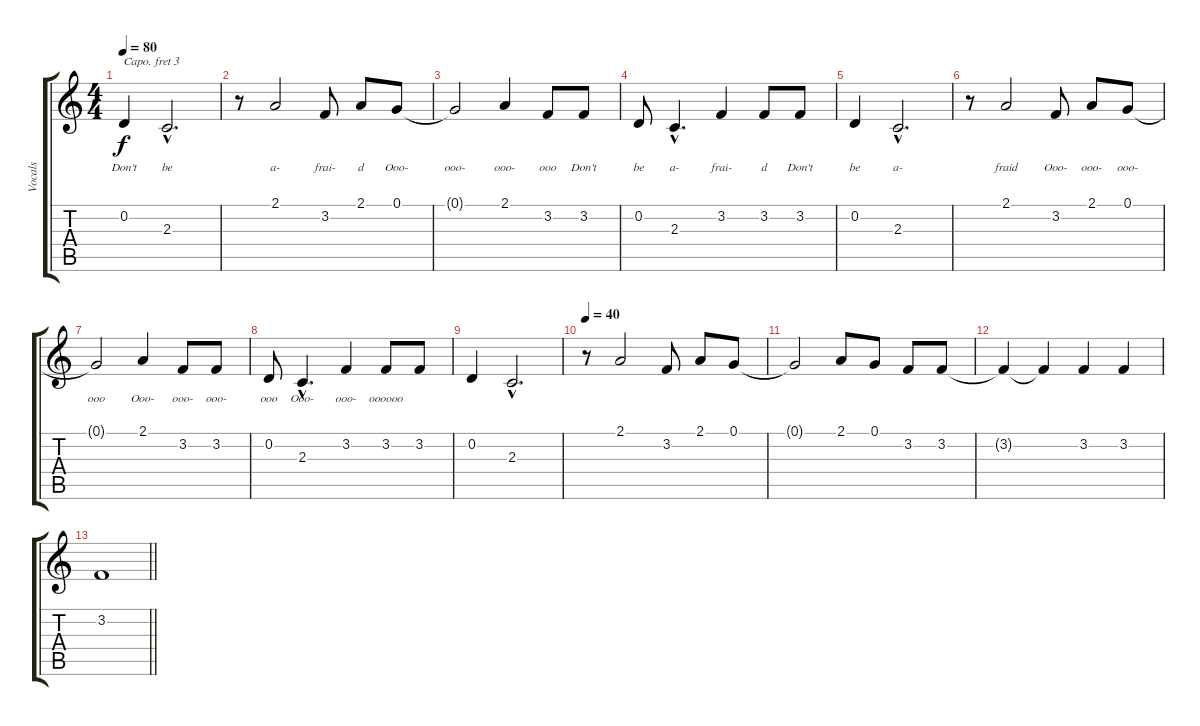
\track ("Vocals" "Vocals") {instrument harpsichord}
\staff {score tabs}
\capo 3
\tuning (E4 B3 G3 D3 A2 E2) {hide}
\ts (4 4)
\tempo 80
\clef g2
\ks c
0.2.4{lyrics (0 "") lyrics (1 "Don't") lyrics (2 "") lyrics (3 "") lyrics (4 "") dy f} 2.3{hac}.2{d lyrics (0 "") lyrics (1 "be") lyrics (2 "") lyrics (3 "") lyrics (4 "")} |
r.8 2.1.2{lyrics (0 "") lyrics (1 "a-") lyrics (2 "") lyrics (3 "") lyrics (4 "")} 3.2.8{lyrics (0 "") lyrics (1 "frai-") lyrics (2 "") lyrics (3 "") lyrics (4 "")} 2.1.8{lyrics (0 "") lyrics (1 "d") lyrics (2 "") lyrics (3 "") lyrics (4 "")} 0.1.8{lyrics (0 "") lyrics (1 "Ooo-") lyrics (2 "") lyrics (3 "") lyrics (4 "")} |
0.1{t}.2{lyrics (0 "") lyrics (1 "ooo-") lyrics (2 "") lyrics (3 "") lyrics (4 "")} 2.1.4{lyrics (0 "") lyrics (1 "ooo-") lyrics (2 "") lyrics (3 "") lyrics (4 "")} 3.2.8{lyrics (0 "") lyrics (1 "ooo") lyrics (2 "") lyrics (3 "") lyrics (4 "")} 3.2.8{lyrics (0 "") lyrics (1 "Don't") lyrics (2 "") lyrics (3 "") lyrics (4 "")} |
0.2.8{lyrics (0 "") lyrics (1 "be") lyrics (2 "") lyrics (3 "") lyrics (4 "")} 2.3{hac}.4{d lyrics (0 "") lyrics (1 "a-") lyrics (2 "") lyrics (3 "") lyrics (4 "")} 3.2.4{lyrics (0 "") lyrics (1 "frai-") lyrics (2 "") lyrics (3 "") lyrics (4 "")} 3.2.8{lyrics (0 "") lyrics (1 "d") lyrics (2 "") lyrics (3 "") lyrics (4 "")} 3.2.8{lyrics (0 "") lyrics (1 "Don't") lyrics (2 "") lyrics (3 "") lyrics (4 "")} |
0.2.4{lyrics (0 "") lyrics (1 "be") lyrics (2 "") lyrics (3 "") lyrics (4 "")} 2.3{hac}.2{d lyrics (0 "") lyrics (1 "a-") lyrics (2 "") lyrics (3 "") lyrics (4 "")} |
r.8 2.1.2{lyrics (0 "") lyrics (1 "fraid") lyrics (2 "") lyrics (3 "") lyrics (4 "")} 3.2.8{lyrics (0 "") lyrics (1 "Ooo-") lyrics (2 "") lyrics (3 "") lyrics (4 "")} 2.1.8{lyrics (0 "") lyrics (1 "ooo-") lyrics (2 "") lyrics (3 "") lyrics (4 "")} 0.1.8{lyrics (0 "") lyrics (1 "ooo-") lyrics (2 "") lyrics (3 "") lyrics (4 "")} |
0.1{t}.2{lyrics (0 "") lyrics (1 "ooo") lyrics (2 "") lyrics (3 "") lyrics (4 "")} 2.1.4{lyrics (0 "") lyrics (1 "Ooo-") lyrics (2 "") lyrics (3 "") lyrics (4 "")} 3.2.8{lyrics (0 "") lyrics (1 "ooo-") lyrics (2 "") lyrics (3 "") lyrics (4 "")} 3.2.8{lyrics (0 "") lyrics (1 "ooo-") lyrics (2 "") lyrics (3 "") lyrics (4 "")} |
0.2.8{lyrics (0 "") lyrics (1 "ooo") lyrics (2 "") lyrics (3 "") lyrics (4 "")} 2.3{hac}.4{d lyrics (0 "") lyrics (1 "Ooo-") lyrics (2 "") lyrics (3 "") lyrics (4 "")} 3.2.4{lyrics (0 "") lyrics (1 "ooo-") lyrics (2 "") lyrics (3 "") lyrics (4 "")} 3.2.8{lyrics (0 "") lyrics (1 "oooooo") lyrics (2 "") lyrics (3 "") lyrics (4 "")} 3.2.8 |
0.2.4 2.3{hac}.2{d} |
\tempo 40
r.8 2.1.2 3.2.8 2.1.8 0.1.8 |
0.1{t}.2 2.1.8 0.1.8 3.2.8 3.2.8 |
3.2{t}.4 3.2{t}.4 3.2.4 3.2.4 |
\barLineRight lightlight
3.2.1
